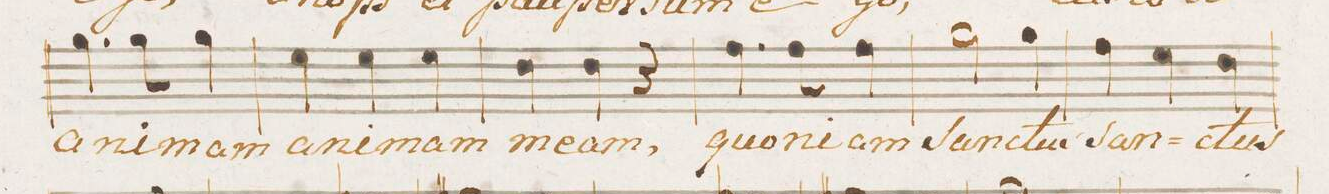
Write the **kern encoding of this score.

**kern	**text
*I"Alto.	*
*clefC3	*
*k[f#]	*
*M3/4	*
4.a\	a-
8a\	-ni-
4a\	-mam
=19	=19
4f#\	a-
4f#\	-ni-
4f#\	-mam
=20	=20
4e\	me-
4e\	-am,
4r	.
=21	=21
4.g\	quo-
8g\	-ni-
4g\	-am
=22	=22
2a\	San-
4a\	-ctus
=23	=23
4g\	San-
4f#\	.
4e\	-ctus
=24	=24
*-	*-
